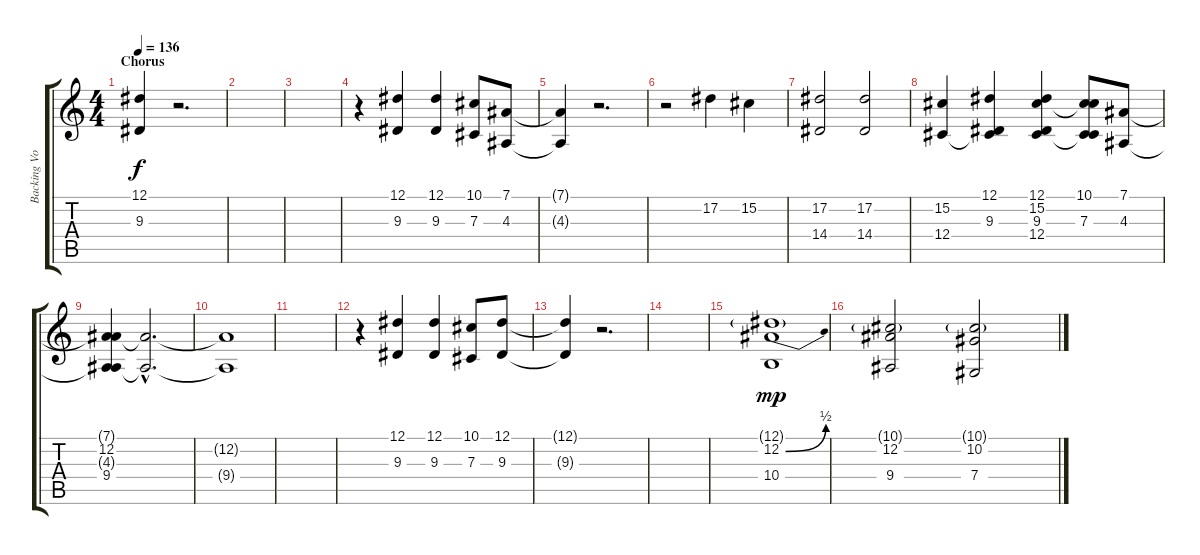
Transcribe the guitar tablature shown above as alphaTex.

\track ("Backing Vocals" "Backing Vo") {instrument lead2sawtooth}
\staff {score tabs}
\tuning (Eb4 Bb3 Gb3 Db3 Ab2 Eb2) {hide}
\ts (4 4)
\section ("" "Chorus")
\tempo 136
\clef g2
\ks c
(12.1{t} 9.3{t}).4{dy f} r.2{d} |
|
|
r.4 (12.1 9.3).4 (12.1 9.3).4 (10.1 7.3).8 (7.1 4.3).8 |
(7.1{t} 4.3{t}).4 r.2{d} |
r.2 17.2.4 15.2.4 |
(17.2 14.4).2 (17.2 14.4).2 |
(15.2 12.4).4 (12.1 9.3 12.4{t}).4 (12.1 15.2 9.3 12.4).4 (10.1 15.2{t} 7.3 12.4{t}).8 (7.1 4.3).8 |
(7.1{t} 12.2 4.3{t} 9.4).4 (12.2{hac t} 9.4{hac t}).2{d} |
(12.2{t} 9.4{t}).1 |
|
r.4 (12.1 9.3).4 (12.1 9.3).4 (10.1 7.3).8 (12.1 9.3).8 |
(12.1{t} 9.3{t}).4 r.2{d} |
|
(12.1{g} 12.2{be (bend 0 0 60 2)} 10.4).1{dy mp} |
(10.1{g} 12.2 9.4).2 (10.1{g} 10.2 7.4).2
